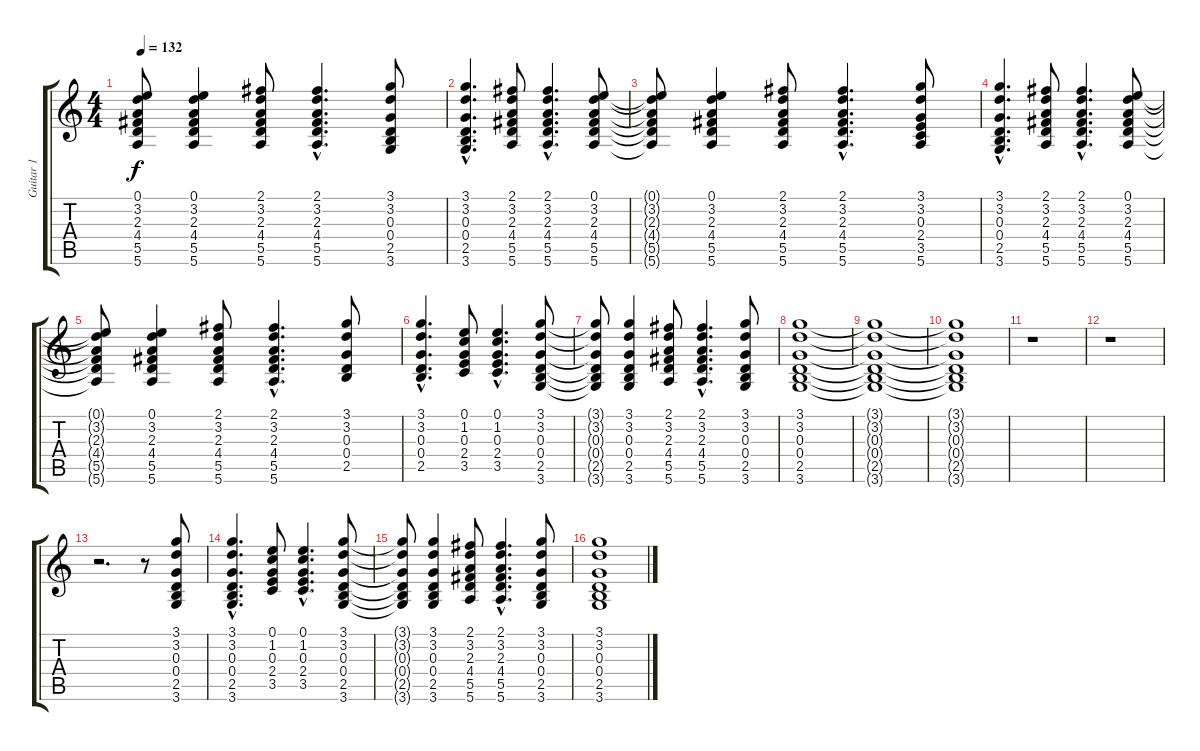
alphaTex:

\track ("Guitar 1" "Guitar 1") {instrument electricguitarjazz}
\staff {score tabs}
\tuning (E4 B3 G3 D3 A2 E2) {hide}
\ts (4 4)
\tempo 132
\clef g2
\ks c
(0.1{t} 3.2{t} 2.3{t} 4.4{t} 5.5{t} 5.6{t}).8{dy f} (0.1 3.2 2.3 4.4 5.5 5.6).4 (2.1 3.2 2.3 4.4 5.5 5.6).8 (2.1{hac} 3.2{hac} 2.3{hac} 4.4{hac} 5.5{hac} 5.6{hac}).4{d} (3.1 3.2 0.3 0.4 2.5 3.6).8 |
(3.1{hac} 3.2{hac} 0.3{hac} 0.4{hac} 2.5{hac} 3.6{hac}).4{d} (2.1 3.2 2.3 4.4 5.5 5.6).8 (2.1{hac} 3.2{hac} 2.3{hac} 4.4{hac} 5.5{hac} 5.6{hac}).4{d} (0.1 3.2 2.3 4.4 5.5 5.6).8 |
(0.1{t} 3.2{t} 2.3{t} 4.4{t} 5.5{t} 5.6{t}).8 (0.1 3.2 2.3 4.4 5.5 5.6).4 (2.1 3.2 2.3 4.4 5.5 5.6).8 (2.1{hac} 3.2{hac} 2.3{hac} 4.4{hac} 5.5{hac} 5.6{hac}).4{d} (3.1 3.2 0.3 2.4 3.5 5.6).8 |
(3.1{hac} 3.2{hac} 0.3{hac} 0.4{hac} 2.5{hac} 3.6{hac}).4{d} (2.1 3.2 2.3 4.4 5.5 5.6).8 (2.1{hac} 3.2{hac} 2.3{hac} 4.4{hac} 5.5{hac} 5.6{hac}).4{d} (0.1 3.2 2.3 4.4 5.5 5.6).8 |
(0.1{t} 3.2{t} 2.3{t} 4.4{t} 5.5{t} 5.6{t}).8 (0.1 3.2 2.3 4.4 5.5 5.6).4 (2.1 3.2 2.3 4.4 5.5 5.6).8 (2.1{hac} 3.2{hac} 2.3{hac} 4.4{hac} 5.5{hac} 5.6{hac}).4{d} (3.1 3.2 0.3 0.4 2.5).8 |
(3.1{hac} 3.2{hac} 0.3{hac} 0.4{hac} 2.5{hac}).4{d} (0.1 1.2 0.3 2.4 3.5).8 (0.1{hac} 1.2{hac} 0.3{hac} 2.4{hac} 3.5{hac}).4{d} (3.1 3.2 0.3 0.4 2.5 3.6).8 |
(3.1{t} 3.2{t} 0.3{t} 0.4{t} 2.5{t} 3.6{t}).8 (3.1 3.2 0.3 0.4 2.5 3.6).4 (2.1 3.2 2.3 4.4 5.5 5.6).8 (2.1{hac} 3.2{hac} 2.3{hac} 4.4{hac} 5.5{hac} 5.6{hac}).4{d} (3.1 3.2 0.3 0.4 2.5 3.6).8 |
(3.1 3.2 0.3 0.4 2.5 3.6).1 |
(3.1{t} 3.2{t} 0.3{t} 0.4{t} 2.5{t} 3.6{t}).1 |
(3.1{t} 3.2{t} 0.3{t} 0.4{t} 2.5{t} 3.6{t}).1 |
r.1 |
r.1 |
r.2{d} r.8 (3.1 3.2 0.3 0.4 2.5 3.6).8 |
(3.1{hac} 3.2{hac} 0.3{hac} 0.4{hac} 2.5{hac} 3.6{hac}).4{d} (0.1 1.2 0.3 2.4 3.5).8 (0.1{hac} 1.2{hac} 0.3{hac} 2.4{hac} 3.5{hac}).4{d} (3.1 3.2 0.3 0.4 2.5 3.6).8 |
(3.1{t} 3.2{t} 0.3{t} 0.4{t} 2.5{t} 3.6{t}).8 (3.1 3.2 0.3 0.4 2.5 3.6).4 (2.1 3.2 2.3 4.4 5.5 5.6).8 (2.1{hac} 3.2{hac} 2.3{hac} 4.4{hac} 5.5{hac} 5.6{hac}).4{d} (3.1 3.2 0.3 0.4 2.5 3.6).8 |
(3.1 3.2 0.3 0.4 2.5 3.6).1
